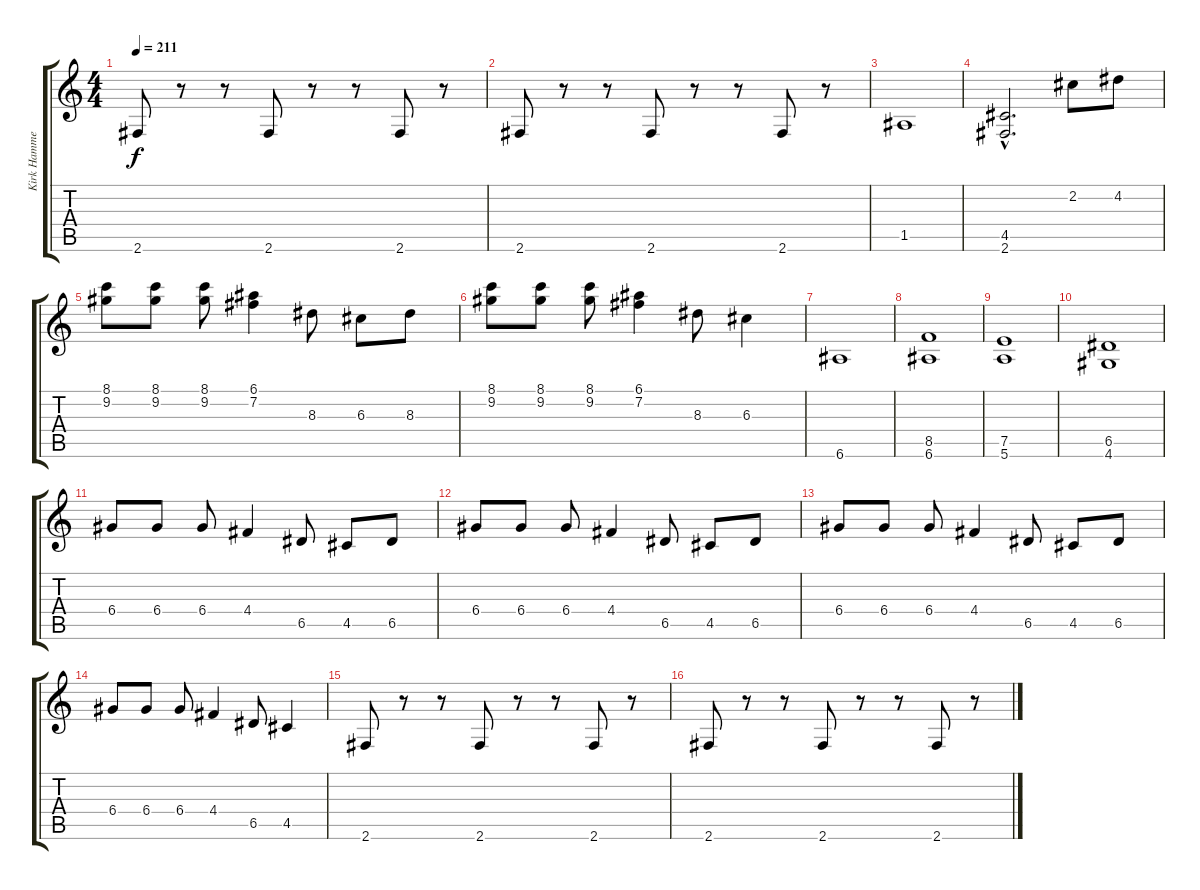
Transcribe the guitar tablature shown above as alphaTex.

\track ("Kirk Hammett (Guitar)" "Kirk Hamme") {instrument overdrivenguitar}
\staff {score tabs}
\tuning (E4 B3 G3 D3 A2 E2) {hide}
\ts (4 4)
\tempo 211
\clef g2
\ks c
2.6.8{dy f} r.8 r.8 2.6.8 r.8 r.8 2.6.8 r.8 |
2.6.8 r.8 r.8 2.6.8 r.8 r.8 2.6.8 r.8 |
1.5.1 |
(4.5{hac} 2.6{hac}).2{d} 2.2.8 4.2.8 |
(8.1 9.2).8 (8.1 9.2).8 (8.1 9.2).8 (6.1 7.2).4 8.3.8 6.3.8 8.3.8 |
(8.1 9.2).8 (8.1 9.2).8 (8.1 9.2).8 (6.1 7.2).4 8.3.8 6.3.4 |
6.6.1 |
(8.5 6.6).1 |
(7.5 5.6).1 |
(6.5 4.6).1 |
6.4.8 6.4.8 6.4.8 4.4.4 6.5.8 4.5.8 6.5.8 |
6.4.8 6.4.8 6.4.8 4.4.4 6.5.8 4.5.8 6.5.8 |
6.4.8 6.4.8 6.4.8 4.4.4 6.5.8 4.5.8 6.5.8 |
6.4.8 6.4.8 6.4.8 4.4.4 6.5.8 4.5.4 |
2.6.8 r.8 r.8 2.6.8 r.8 r.8 2.6.8 r.8 |
2.6.8 r.8 r.8 2.6.8 r.8 r.8 2.6.8 r.8
